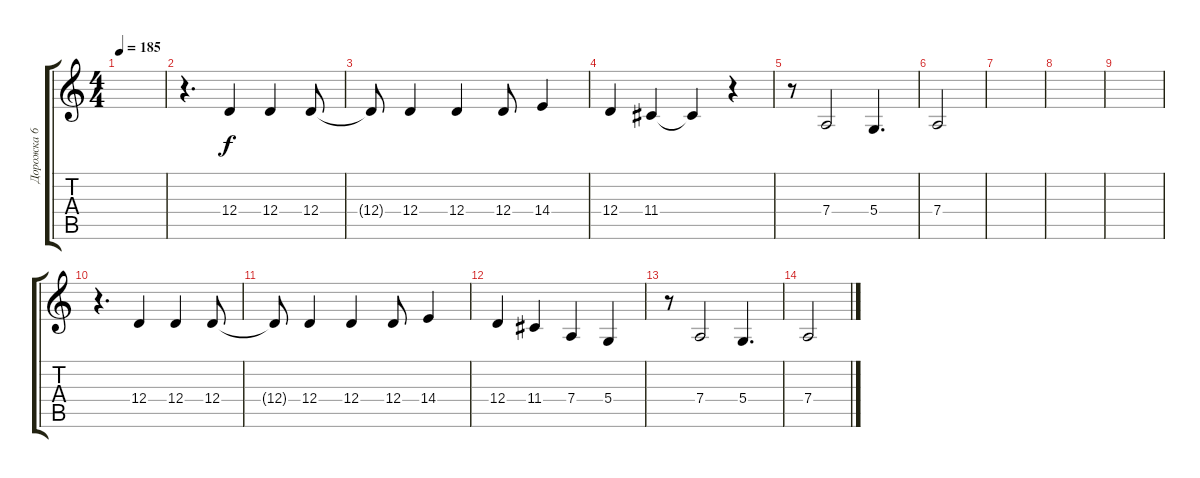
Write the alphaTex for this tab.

\track ("Дорожка 6" "Дорожка 6") {instrument lead8bassandlead}
\staff {score tabs}
\tuning (E4 B3 G3 D3 A2 E2) {hide}
\ts (4 4)
\tempo 185
\clef g2
\ks c
|
r.4{d} 12.4.4 12.4.4 12.4.8 |
12.4{t}.8 12.4.4 12.4.4 12.4.8 14.4.4 |
12.4.4 11.4.4 11.4{t}.4 r.4 |
r.8 7.4.2 5.4.4{d} |
7.4.2 |
|
|
|
r.4{d} 12.4.4 12.4.4 12.4.8 |
12.4{t}.8 12.4.4 12.4.4 12.4.8 14.4.4 |
12.4.4 11.4.4 7.4.4 5.4.4 |
r.8 7.4.2 5.4.4{d} |
7.4.2
